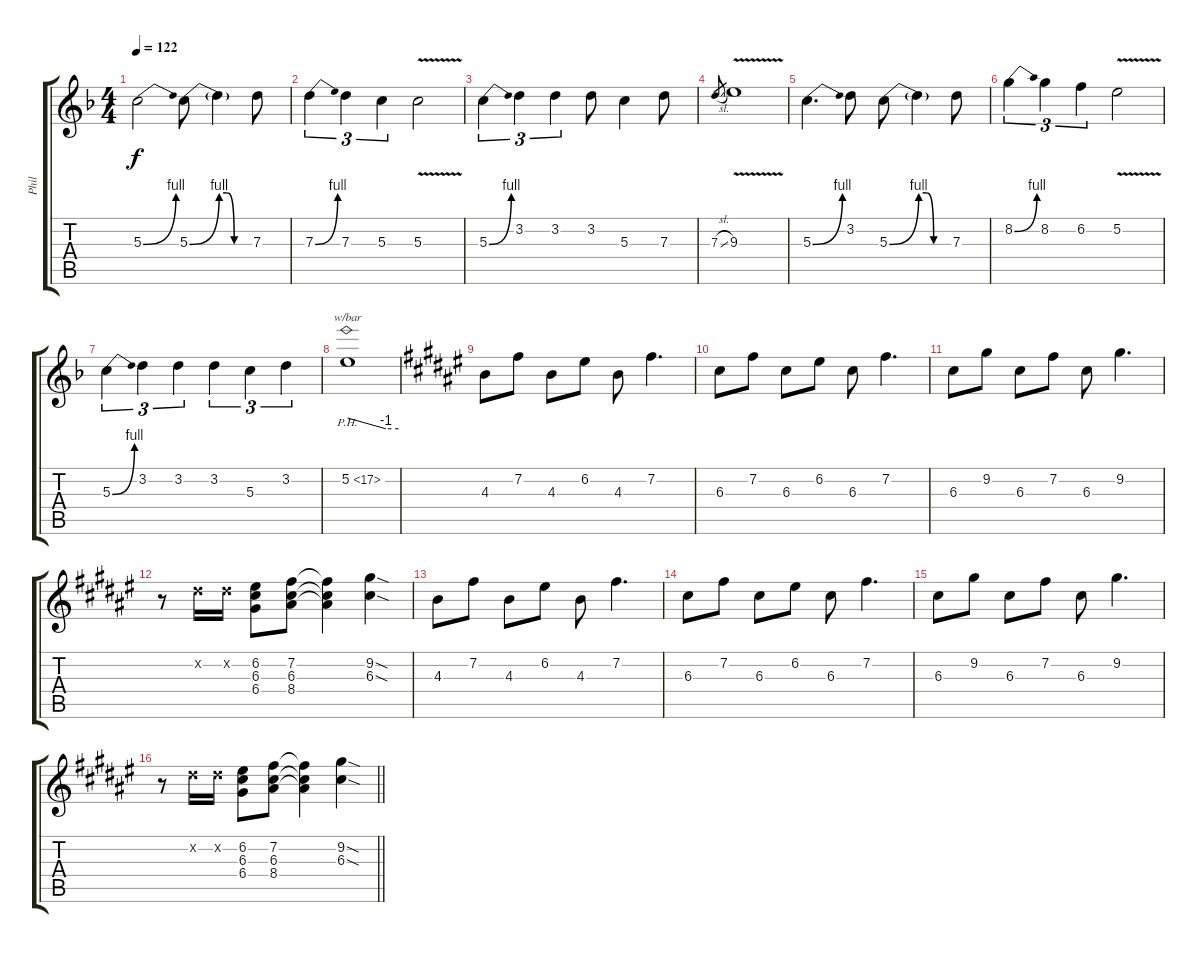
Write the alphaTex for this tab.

\track ("Phil" "Phil") {instrument distortionguitar}
\staff {score tabs}
\tuning (E4 B3 G3 D3 A2 E2) {hide}
\ts (4 4)
\tempo 122
\clef g2
\ks f
5.3{be (bend 0 0 60 4)}.2{dy f} 5.3{be (bend 0 0 60 4)}.8 5.3{be (custom 0 4 15 4 30 0 60 0) t}.4 7.3.8 |
7.3{be (bend 0 0 60 4)}.4{tu (3 2)} 7.3.4{tu (3 2)} 5.3.4{tu (3 2)} 5.3{v}.2 |
5.3{be (bend 0 0 60 4)}.4{tu (3 2)} 3.2.4{tu (3 2)} 3.2.4{tu (3 2)} 3.2.8 5.3.4 7.3.8 |
7.3{sl}.8{gr} 9.3{v}.1 |
5.3{be (bend 0 0 60 4)}.4{d} 3.2.8 5.3{be (bend 0 0 60 4)}.8 5.3{be (custom 0 4 15 4 30 0 60 0) t}.4 7.3.8 |
8.2{be (bend 0 0 60 4)}.4{tu (3 2)} 8.2.4{tu (3 2)} 6.2.4{tu (3 2)} 5.2{v}.2 |
5.3{be (bend 0 0 60 4)}.4{tu (3 2)} 3.2.4{tu (3 2)} 3.2.4{tu (3 2)} 3.2.4{tu (3 2)} 5.3.4{tu (3 2)} 3.2.4{tu (3 2)} |
5.2{ph 12}.1{tbe (custom default 0 0 45 -4 60 -4)} |
\ks f#
4.3.8 7.2.8 4.3.8 6.2.8 4.3.8 7.2.4{d} |
6.3.8 7.2.8 6.3.8 6.2.8 6.3.8 7.2.4{d} |
6.3.8 9.2.8 6.3.8 7.2.8 6.3.8 9.2.4{d} |
r.8 4.2{x}.16 4.2{x}.16 (6.2 6.3 6.4).8 (7.2 6.3 8.4).8 (7.2{t} 6.3{t} 8.4{t}).4 (9.2{sod} 6.3{sod}).4 |
4.3.8 7.2.8 4.3.8 6.2.8 4.3.8 7.2.4{d} |
6.3.8 7.2.8 6.3.8 6.2.8 6.3.8 7.2.4{d} |
6.3.8 9.2.8 6.3.8 7.2.8 6.3.8 9.2.4{d} |
\barLineRight lightlight
r.8 4.2{x}.16 4.2{x}.16 (6.2 6.3 6.4).8 (7.2 6.3 8.4).8 (7.2{t} 6.3{t} 8.4{t}).4 (9.2{sod} 6.3{sod}).4
